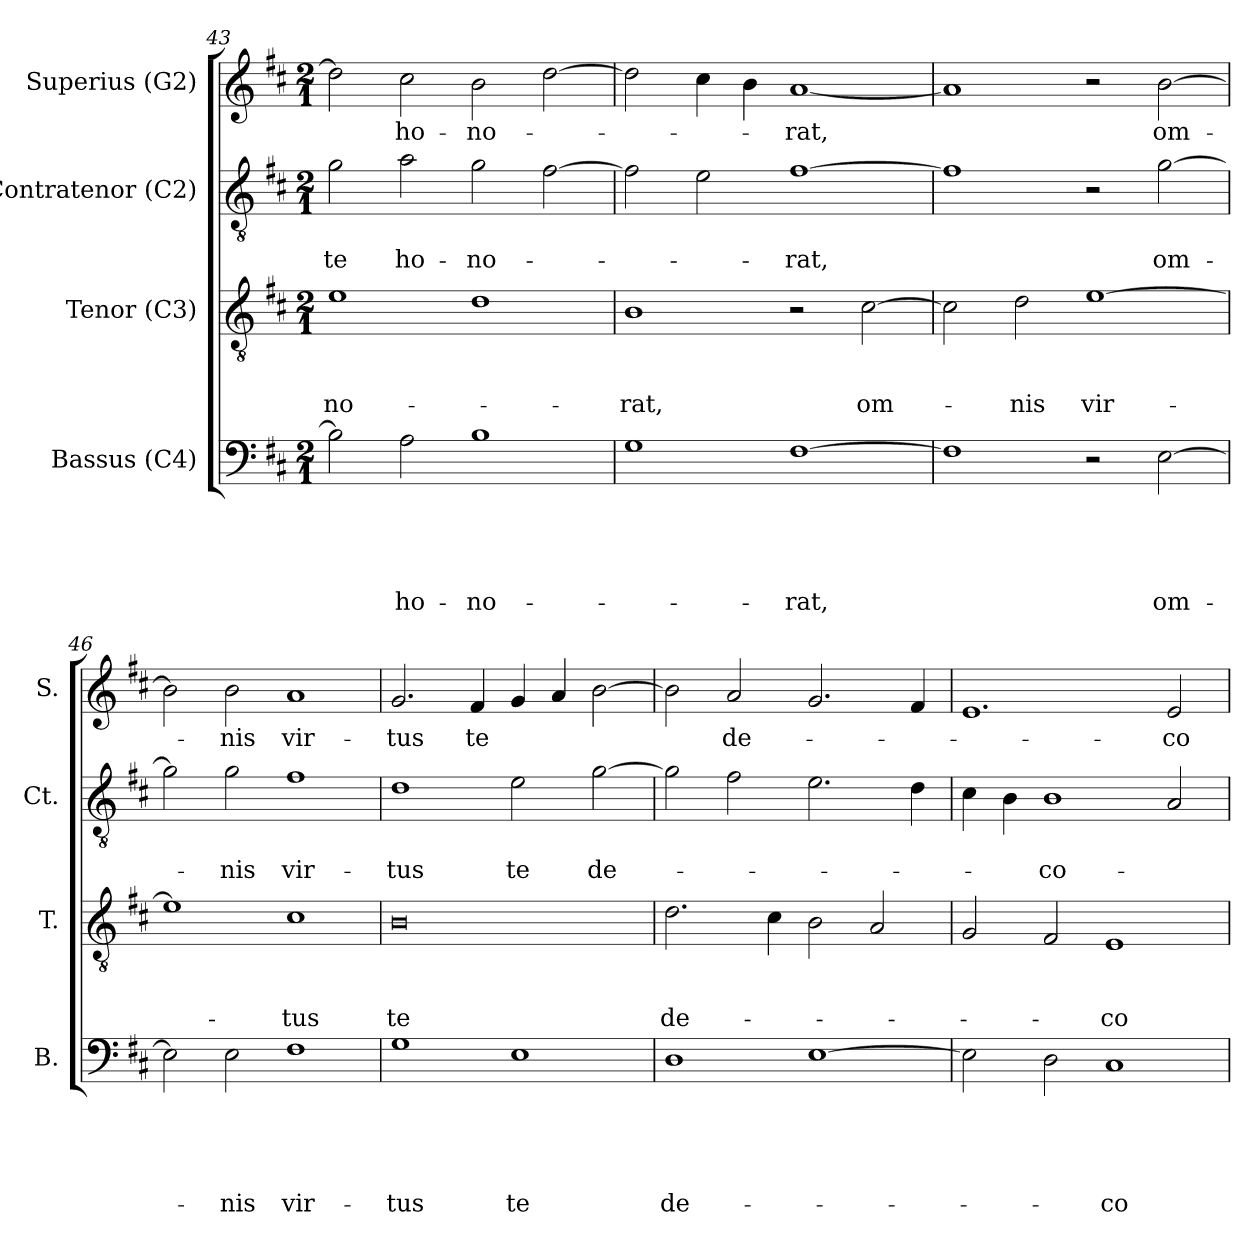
**kern	**text	**text	**text	**text	**text	**kern	**text	**text	**text	**kern	**text	**text	**kern	**text
*part4	*part4	*part4	*part4	*part4	*part4	*part3	*part3	*part3	*part3	*part2	*part2	*part2	*part1	*part1
*staff4	*staff4	*staff4	*staff4	*staff4	*staff4	*staff3	*staff3	*staff3	*staff3	*staff2	*staff2	*staff2	*staff1	*staff1
*I"Bassus (C4)	*	*	*	*	*	*I"Tenor (C3)	*	*	*	*I"Contratenor (C2)	*	*	*I"Superius (G2)	*
*I'B.	*	*	*	*	*	*I'T.	*	*	*	*I'Ct.	*	*	*I'S.	*
*clefF4	*	*	*	*	*	*clefGv2	*	*	*	*clefGv2	*	*	*clefG2	*
*k[f#c#]	*	*	*	*	*	*k[f#c#]	*	*	*	*k[f#c#]	*	*	*k[f#c#]	*
*D:	*	*	*	*	*	*D:	*	*	*	*D:	*	*	*D:	*
*M2/1	*	*	*	*	*	*M2/1	*	*	*	*M2/1	*	*	*M2/1	*
=43	=43	=43	=43	=43	=43	=43	=43	=43	=43	=43	=43	=43	=43	=43
!	!	!	!	!	!	!	!	!	!LO:LY:b	!	!	!LO:LY:b	!	!
2B\]	.	.	.	.	.	1e	.	.	-no-	2g\	.	te	2dd\]	.
!	!	!	!	!	!LO:LY:b	!	!	!	!	!	!	!LO:LY:b	!	!LO:LY:b
2A\	.	.	.	.	ho-	.	.	.	.	2a\	.	ho-	2cc#\	ho-
!	!	!	!	!	!LO:LY:b	!	!	!	!	!	!	!LO:LY:b	!	!LO:LY:b
1B	.	.	.	.	-no-	1d	.	.	.	2g\	.	-no-	2b\	-no-
.	.	.	.	.	.	.	.	.	.	[>2f#\	.	.	[>2dd\	.
=44	=44	=44	=44	=44	=44	=44	=44	=44	=44	=44	=44	=44	=44	=44
!	!	!	!	!	!	!	!	!	!LO:LY:b	!	!	!	!	!
1G	.	.	.	.	.	1B	.	.	-rat,	2f#\]	.	.	2dd\]	.
.	.	.	.	.	.	.	.	.	.	2e\	.	.	4cc#\	.
.	.	.	.	.	.	.	.	.	.	.	.	.	4b\	.
!	!	!	!	!	!LO:LY:b	!	!	!	!	!	!	!LO:LY:b	!	!LO:LY:b
[>1F#	.	.	.	.	-rat,	2r	.	.	.	[>1f#	.	-rat,	[<1a	-rat,
!	!	!	!	!	!	!	!	!	!LO:LY:b	!	!	!	!	!
.	.	.	.	.	.	[>2c#\	.	.	om-	.	.	.	.	.
=45	=45	=45	=45	=45	=45	=45	=45	=45	=45	=45	=45	=45	=45	=45
1F#]	.	.	.	.	.	2c#\]	.	.	.	1f#]	.	.	1a]	.
!	!	!	!	!	!	!	!	!	!LO:LY:b	!	!	!	!	!
.	.	.	.	.	.	2d\	.	.	-nis	.	.	.	.	.
!	!	!	!	!	!	!	!	!	!LO:LY:b	!	!	!	!	!
2r	.	.	.	.	.	[>1e	.	.	vir-	2r	.	.	2r	.
!	!	!	!	!	!LO:LY:b	!	!	!	!	!	!	!LO:LY:b	!	!LO:LY:b
[>2E\	.	.	.	.	om-	.	.	.	.	[>2g\	.	om-	[>2b\	om-
=46	=46	=46	=46	=46	=46	=46	=46	=46	=46	=46	=46	=46	=46	=46
2E\]	.	.	.	.	.	1e]	.	.	.	2g\]	.	.	2b\]	.
!	!	!	!	!	!LO:LY:b	!	!	!	!	!	!	!LO:LY:b	!	!LO:LY:b
2E\	.	.	.	.	-nis	.	.	.	.	2g\	.	-nis	2b\	-nis
!	!	!	!	!	!LO:LY:b	!	!	!	!LO:LY:b	!	!	!LO:LY:b	!	!LO:LY:b
1F#	.	.	.	.	vir-	1c#	.	.	-tus	1f#	.	vir-	1a	vir-
!!LO:LB:g=z
=47	=47	=47	=47	=47	=47	=47	=47	=47	=47	=47	=47	=47	=47	=47
!	!	!	!	!	!LO:LY:b	!	!	!	!LO:LY:b:rj	!	!	!LO:LY:b	!	!LO:LY:b
1G	.	.	.	.	-tus	0B	.	.	te	1d	.	-tus	2.g/	-tus
!	!	!	!	!	!	!	!	!	!	!	!	!	!	!LO:LY:b
.	.	.	.	.	.	.	.	.	.	.	.	.	4f#/	te
!	!	!	!	!	!LO:LY:b	!	!	!	!	!	!	!LO:LY:b	!	!
1E	.	.	.	.	te	.	.	.	.	2e\	.	te	4g/	.
.	.	.	.	.	.	.	.	.	.	.	.	.	4a/	.
!	!	!	!	!	!	!	!	!	!	!	!	!LO:LY:b	!	!
.	.	.	.	.	.	.	.	.	.	[>2g\	.	de-	[>2b\	.
=48	=48	=48	=48	=48	=48	=48	=48	=48	=48	=48	=48	=48	=48	=48
!	!	!	!	!	!LO:LY:b	!	!	!	!LO:LY:b	!	!	!	!	!
1D	.	.	.	.	de-	2.d\	.	.	de-	2g\]	.	.	2b\]	.
!	!	!	!	!	!	!	!	!	!	!	!	!	!	!LO:LY:b
.	.	.	.	.	.	.	.	.	.	2f#\	.	.	2a/	de-
.	.	.	.	.	.	4c#\	.	.	.	.	.	.	.	.
[>1E	.	.	.	.	.	2B\	.	.	.	2.e\	.	.	2.g/	.
.	.	.	.	.	.	2A/	.	.	.	.	.	.	.	.
.	.	.	.	.	.	.	.	.	.	4d\	.	.	4f#/	.
=49	=49	=49	=49	=49	=49	=49	=49	=49	=49	=49	=49	=49	=49	=49
2E\]	.	.	.	.	.	2G/	.	.	.	4c#\	.	.	1.e	.
.	.	.	.	.	.	.	.	.	.	4B\	.	.	.	.
!	!	!	!	!	!	!	!	!	!	!	!	!LO:LY:b	!	!
2D\	.	.	.	.	.	2F#/	.	.	.	1B	.	-co-	.	.
!	!	!	!	!	!LO:LY:b	!	!	!	!LO:LY:b	!	!	!	!	!
1C#	.	.	.	.	-co-	1E	.	.	-co-	.	.	.	.	.
!	!	!	!	!	!	!	!	!	!	!	!	!	!	!LO:LY:b
.	.	.	.	.	.	.	.	.	.	2A/	.	.	2e/	-co-
=	=	=	=	=	=	=	=	=	=	=	=	=	=	=
*-	*-	*-	*-	*-	*-	*-	*-	*-	*-	*-	*-	*-	*-	*-
